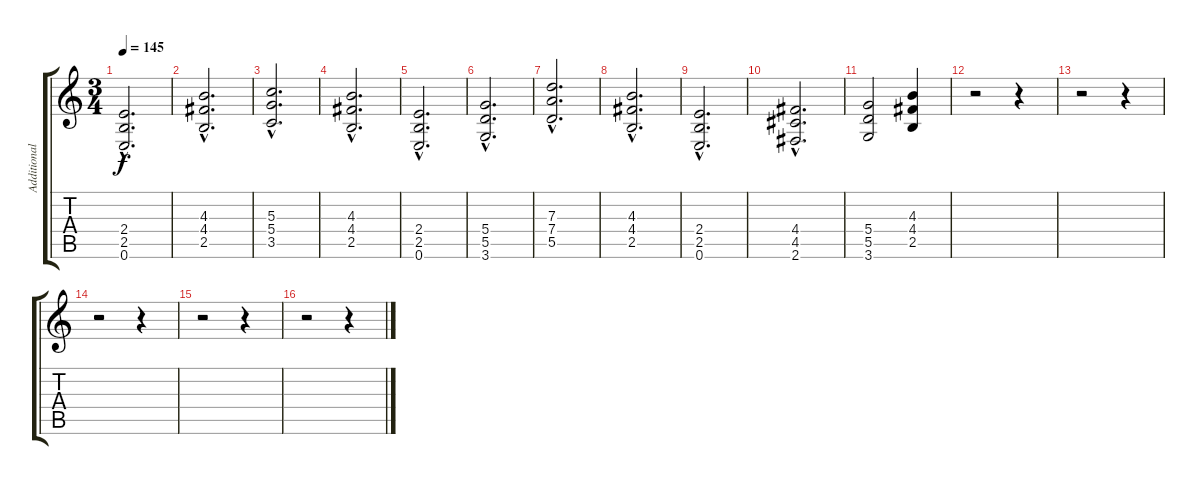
\track ("Additional Guitar" "Additional") {instrument distortionguitar}
\staff {score tabs}
\tuning (E4 B3 G3 D3 A2 E2) {hide}
\ts (3 4)
\tempo 145
\clef g2
\ks c
(2.4{hac} 2.5{hac} 0.6{hac}).2{d dy f} |
(4.3{hac} 4.4{hac} 2.5{hac}).2{d} |
(5.3{hac} 5.4{hac} 3.5{hac}).2{d} |
(4.3{hac} 4.4{hac} 2.5{hac}).2{d} |
(2.4{hac} 2.5{hac} 0.6{hac}).2{d volume 11} |
(5.4{hac} 5.5{hac} 3.6{hac}).2{d} |
(7.3{hac} 7.4{hac} 5.5{hac}).2{d volume 9} |
(4.3{hac} 4.4{hac} 2.5{hac}).2{d} |
(2.4{hac} 2.5{hac} 0.6{hac}).2{d volume 6} |
(4.4{hac} 4.5{hac} 2.6{hac}).2{d} |
(5.4 5.5 3.6).2{volume 0} (4.3 4.4 2.5).4 |
r.2 r.4 |
r.2 r.4 |
r.2 r.4 |
r.2 r.4 |
r.2 r.4
